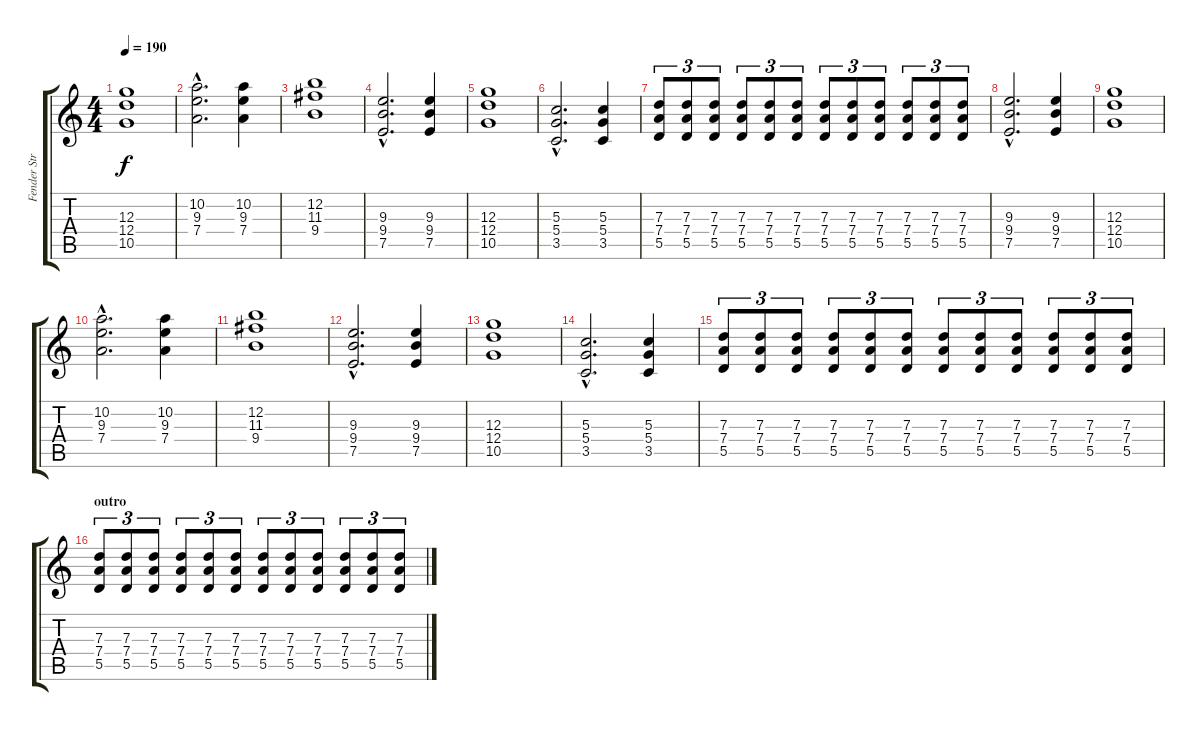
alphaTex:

\track ("Fender Stratocaster '86 White" "Fender Str") {instrument overdrivenguitar}
\staff {score tabs}
\tuning (E4 B3 G3 D3 A2 E2) {hide}
\ts (4 4)
\tempo 190
\clef g2
\ks c
(12.3 12.4 10.5).1{dy f} |
(10.2{hac} 9.3{hac} 7.4{hac}).2{d} (10.2 9.3 7.4).4 |
(12.2 11.3 9.4).1 |
(9.3{hac} 9.4{hac} 7.5{hac}).2{d} (9.3 9.4 7.5).4 |
(12.3 12.4 10.5).1 |
(5.3{hac} 5.4{hac} 3.5{hac}).2{d} (5.3 5.4 3.5).4 |
(7.3 7.4 5.5).8{tu (3 2)} (7.3 7.4 5.5).8{tu (3 2)} (7.3 7.4 5.5).8{tu (3 2)} (7.3 7.4 5.5).8{tu (3 2)} (7.3 7.4 5.5).8{tu (3 2)} (7.3 7.4 5.5).8{tu (3 2)} (7.3 7.4 5.5).8{tu (3 2)} (7.3 7.4 5.5).8{tu (3 2)} (7.3 7.4 5.5).8{tu (3 2)} (7.3 7.4 5.5).8{tu (3 2)} (7.3 7.4 5.5).8{tu (3 2)} (7.3 7.4 5.5).8{tu (3 2)} |
(9.3{hac} 9.4{hac} 7.5{hac}).2{d} (9.3 9.4 7.5).4 |
(12.3 12.4 10.5).1 |
(10.2{hac} 9.3{hac} 7.4{hac}).2{d} (10.2 9.3 7.4).4 |
(12.2 11.3 9.4).1 |
(9.3{hac} 9.4{hac} 7.5{hac}).2{d} (9.3 9.4 7.5).4 |
(12.3 12.4 10.5).1 |
(5.3{hac} 5.4{hac} 3.5{hac}).2{d} (5.3 5.4 3.5).4 |
(7.3 7.4 5.5).8{tu (3 2)} (7.3 7.4 5.5).8{tu (3 2)} (7.3 7.4 5.5).8{tu (3 2)} (7.3 7.4 5.5).8{tu (3 2)} (7.3 7.4 5.5).8{tu (3 2)} (7.3 7.4 5.5).8{tu (3 2)} (7.3 7.4 5.5).8{tu (3 2)} (7.3 7.4 5.5).8{tu (3 2)} (7.3 7.4 5.5).8{tu (3 2)} (7.3 7.4 5.5).8{tu (3 2)} (7.3 7.4 5.5).8{tu (3 2)} (7.3 7.4 5.5).8{tu (3 2)} |
\section ("" "outro")
(7.3 7.4 5.5).8{tu (3 2)} (7.3 7.4 5.5).8{tu (3 2)} (7.3 7.4 5.5).8{tu (3 2)} (7.3 7.4 5.5).8{tu (3 2)} (7.3 7.4 5.5).8{tu (3 2)} (7.3 7.4 5.5).8{tu (3 2)} (7.3 7.4 5.5).8{tu (3 2)} (7.3 7.4 5.5).8{tu (3 2)} (7.3 7.4 5.5).8{tu (3 2)} (7.3 7.4 5.5).8{tu (3 2)} (7.3 7.4 5.5).8{tu (3 2)} (7.3 7.4 5.5).8{tu (3 2)}
